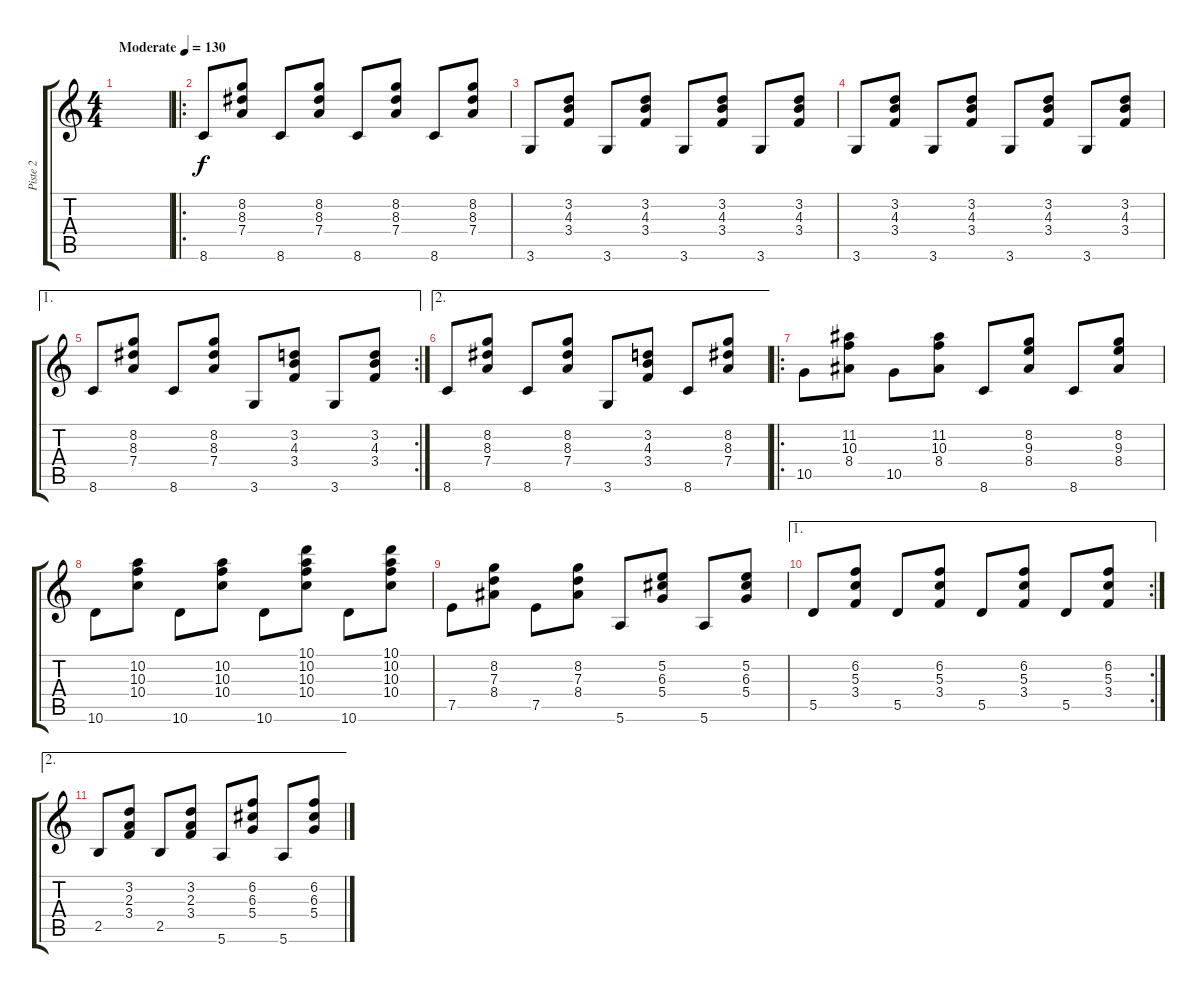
\track ("Piste 2" "Piste 2") {instrument acousticguitarsteel}
\staff {score tabs}
\tuning (E4 B3 G3 D3 A2 E2) {hide}
\ts (4 4)
\tempo (130 "Moderate")
\clef g2
\ks c
|
\ro
8.6.8 (8.2 8.3 7.4).8 8.6.8 (8.2 8.3 7.4).8 8.6.8 (8.2 8.3 7.4).8 8.6.8 (8.2 8.3 7.4).8 |
3.6.8 (3.2 4.3 3.4).8 3.6.8 (3.2 4.3 3.4).8 3.6.8 (3.2 4.3 3.4).8 3.6.8 (3.2 4.3 3.4).8 |
3.6.8 (3.2 4.3 3.4).8 3.6.8 (3.2 4.3 3.4).8 3.6.8 (3.2 4.3 3.4).8 3.6.8 (3.2 4.3 3.4).8 |
\ae 1
\rc 2
8.6.8 (8.2 8.3 7.4).8 8.6.8 (8.2 8.3 7.4).8 3.6.8 (3.2 4.3 3.4).8 3.6.8 (3.2 4.3 3.4).8 |
\ae 2
8.6.8 (8.2 8.3 7.4).8 8.6.8 (8.2 8.3 7.4).8 3.6.8 (3.2 4.3 3.4).8 8.6.8 (8.2 8.3 7.4).8 |
\ro
10.5.8 (11.2 10.3 8.4).8 10.5.8 (11.2 10.3 8.4).8 8.6.8 (8.2 9.3 8.4).8 8.6.8 (8.2 9.3 8.4).8 |
10.6.8 (10.2 10.3 10.4).8 10.6.8 (10.2 10.3 10.4).8 10.6.8 (10.1 10.2 10.3 10.4).8 10.6.8 (10.1 10.2 10.3 10.4).8 |
7.5.8 (8.2 7.3 8.4).8 7.5.8 (8.2 7.3 8.4).8 5.6.8 (5.2 6.3 5.4).8 5.6.8 (5.2 6.3 5.4).8 |
\ae 1
\rc 2
5.5.8 (6.2 5.3 3.4).8 5.5.8 (6.2 5.3 3.4).8 5.5.8 (6.2 5.3 3.4).8 5.5.8 (6.2 5.3 3.4).8 |
\ae 2
2.5.8 (3.2 2.3 3.4).8 2.5.8 (3.2 2.3 3.4).8 5.6.8 (6.2 6.3 5.4).8 5.6.8 (6.2 6.3 5.4).8
